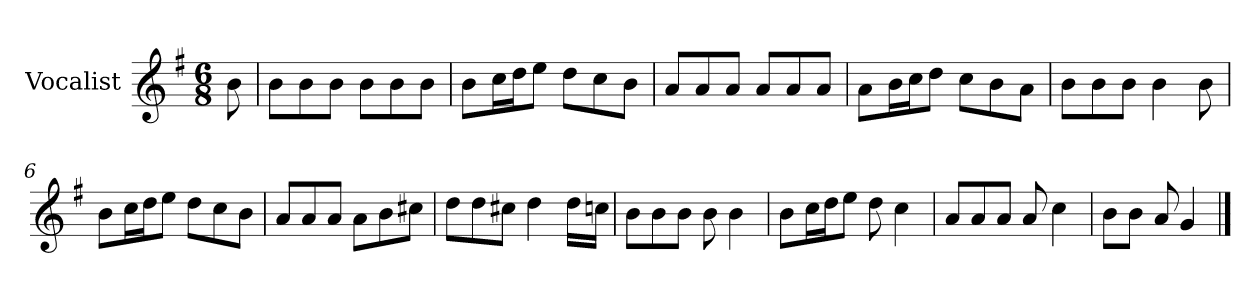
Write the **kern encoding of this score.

**kern
*part1
*staff1
*I"Vocalist
*k[f#]
*G:
*M6/8
=
8b
=1
8bL
8b
8bJ
8bL
8b
8bJ
=2
8bL
16ccL
16ddJ
8eeJ
8ddL
8cc
8bJ
=3
8aL
8a
8aJ
8aL
8a
8aJ
=4
8aL
16bL
16ccJ
8ddJ
8ccL
8b
8aJ
=5
8bL
8b
8bJ
4b
8b
=6
8bL
16ccL
16ddJ
8eeJ
8ddL
8cc
8bJ
=7
8aL
8a
8aJ
8aL
8b
8cc#XJ
=8
8ddL
8dd
8cc#XJ
4dd
16ddLL
16ccnJJ
=9
8bL
8b
8bJ
8b
4b
=10
8bL
16ccL
16ddJ
8eeJ
8dd
4cc
=11
8aL
8a
8aJ
8a
4cc
=12
8bL
8bJ
8a
4g
==
*-
